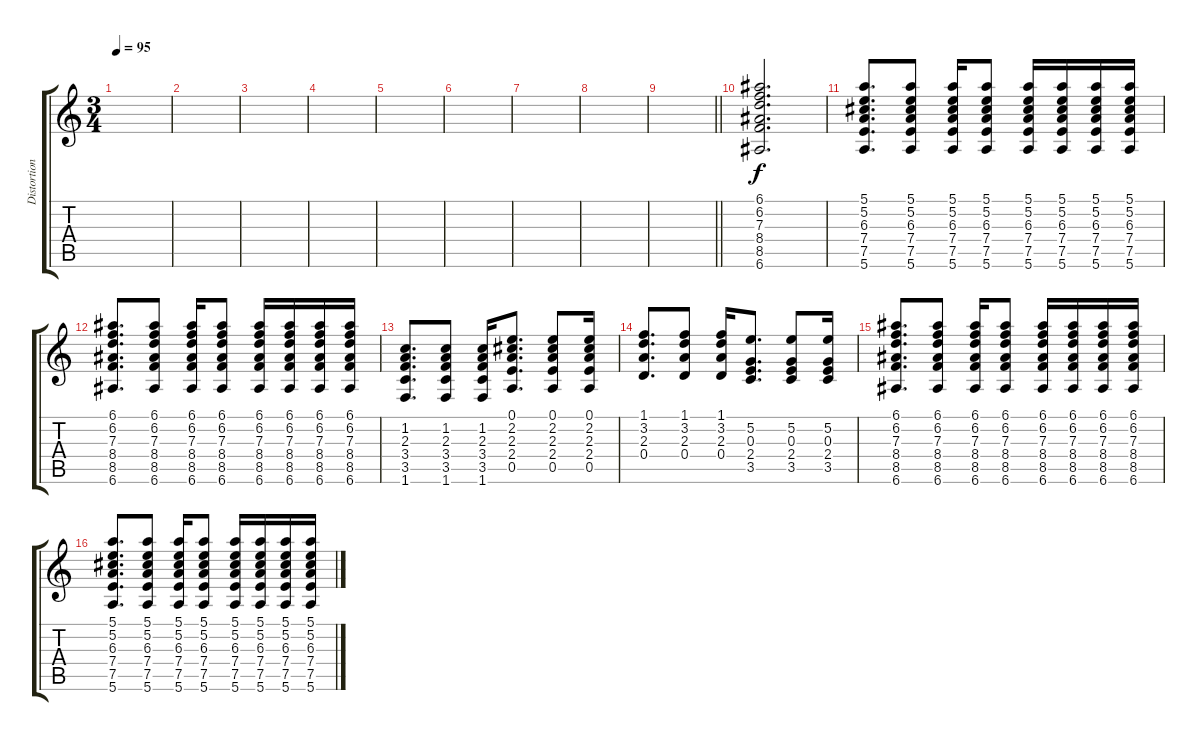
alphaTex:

\track ("Distortion" "Distortion") {instrument distortionguitar}
\staff {score tabs}
\tuning (E4 B3 G3 D3 A2 E2) {hide}
\ts (3 4)
\tempo 95
\clef g2
\ks c
|
|
|
|
|
|
|
|
\barLineRight lightlight
|
(6.1 6.2 7.3 8.4 8.5 6.6).2{d volume 10} |
(5.1 5.2 6.3 7.4 7.5 5.6).8{d volume 15} (5.1 5.2 6.3 7.4 7.5 5.6).8 (5.1 5.2 6.3 7.4 7.5 5.6).16 (5.1 5.2 6.3 7.4 7.5 5.6).8 (5.1 5.2 6.3 7.4 7.5 5.6).16 (5.1 5.2 6.3 7.4 7.5 5.6).16 (5.1 5.2 6.3 7.4 7.5 5.6).16 (5.1 5.2 6.3 7.4 7.5 5.6).16 |
(6.1 6.2 7.3 8.4 8.5 6.6).8{d} (6.1 6.2 7.3 8.4 8.5 6.6).8 (6.1 6.2 7.3 8.4 8.5 6.6).16 (6.1 6.2 7.3 8.4 8.5 6.6).8 (6.1 6.2 7.3 8.4 8.5 6.6).16 (6.1 6.2 7.3 8.4 8.5 6.6).16 (6.1 6.2 7.3 8.4 8.5 6.6).16 (6.1 6.2 7.3 8.4 8.5 6.6).16 |
(1.2 2.3 3.4 3.5 1.6).8{d} (1.2 2.3 3.4 3.5 1.6).8 (1.2 2.3 3.4 3.5 1.6).16 (0.1 2.2 2.3 2.4 0.5).8{d} (0.1 2.2 2.3 2.4 0.5).8 (0.1 2.2 2.3 2.4 0.5).16 |
(1.1 3.2 2.3 0.4).8{d} (1.1 3.2 2.3 0.4).8 (1.1 3.2 2.3 0.4).16 (5.2 0.3 2.4 3.5).8{d} (5.2 0.3 2.4 3.5).8 (5.2 0.3 2.4 3.5).16 |
(6.1 6.2 7.3 8.4 8.5 6.6).8{d} (6.1 6.2 7.3 8.4 8.5 6.6).8 (6.1 6.2 7.3 8.4 8.5 6.6).16 (6.1 6.2 7.3 8.4 8.5 6.6).8 (6.1 6.2 7.3 8.4 8.5 6.6).16 (6.1 6.2 7.3 8.4 8.5 6.6).16 (6.1 6.2 7.3 8.4 8.5 6.6).16 (6.1 6.2 7.3 8.4 8.5 6.6).16 |
(5.1 5.2 6.3 7.4 7.5 5.6).8{d} (5.1 5.2 6.3 7.4 7.5 5.6).8 (5.1 5.2 6.3 7.4 7.5 5.6).16 (5.1 5.2 6.3 7.4 7.5 5.6).8 (5.1 5.2 6.3 7.4 7.5 5.6).16 (5.1 5.2 6.3 7.4 7.5 5.6).16 (5.1 5.2 6.3 7.4 7.5 5.6).16 (5.1 5.2 6.3 7.4 7.5 5.6).16
